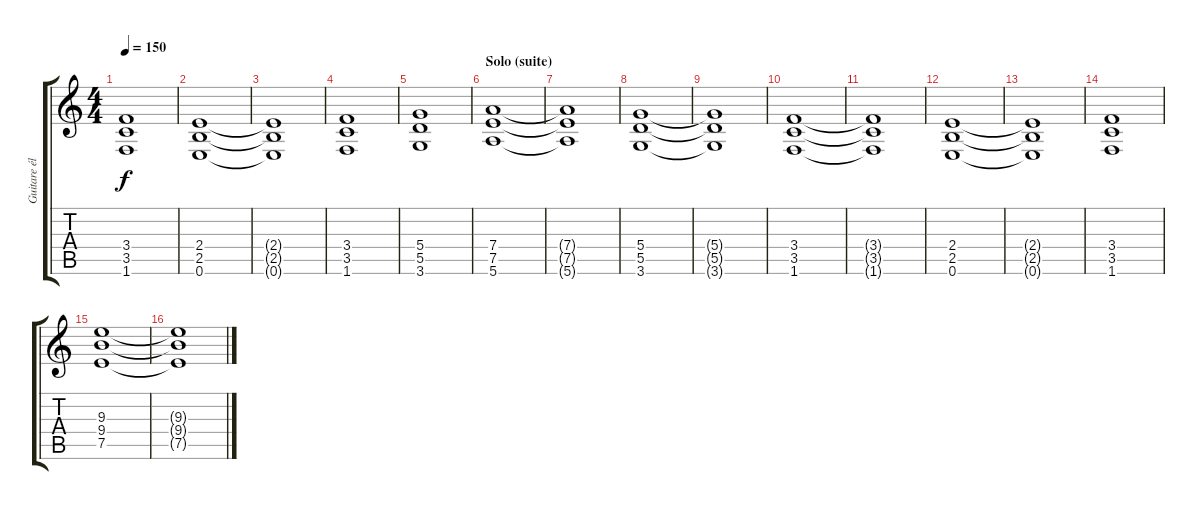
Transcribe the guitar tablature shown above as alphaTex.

\track ("Guitare électrique" "Guitare él") {instrument distortionguitar}
\staff {score tabs}
\tuning (E4 B3 G3 D3 A2 E2) {hide}
\ts (4 4)
\tempo 150
\clef g2
\ks c
(3.4{t} 3.5{t} 1.6{t}).1{dy f} |
(2.4 2.5 0.6).1 |
(2.4{t} 2.5{t} 0.6{t}).1 |
(3.4 3.5 1.6).1 |
(5.4 5.5 3.6).1 |
\section ("" "Solo (suite)")
(7.4 7.5 5.6).1 |
(7.4{t} 7.5{t} 5.6{t}).1 |
(5.4 5.5 3.6).1 |
(5.4{t} 5.5{t} 3.6{t}).1 |
(3.4 3.5 1.6).1 |
(3.4{t} 3.5{t} 1.6{t}).1 |
(2.4 2.5 0.6).1 |
(2.4{t} 2.5{t} 0.6{t}).1 |
(3.4 3.5 1.6).1 |
(9.3 9.4 7.5).1 |
(9.3{t} 9.4{t} 7.5{t}).1
